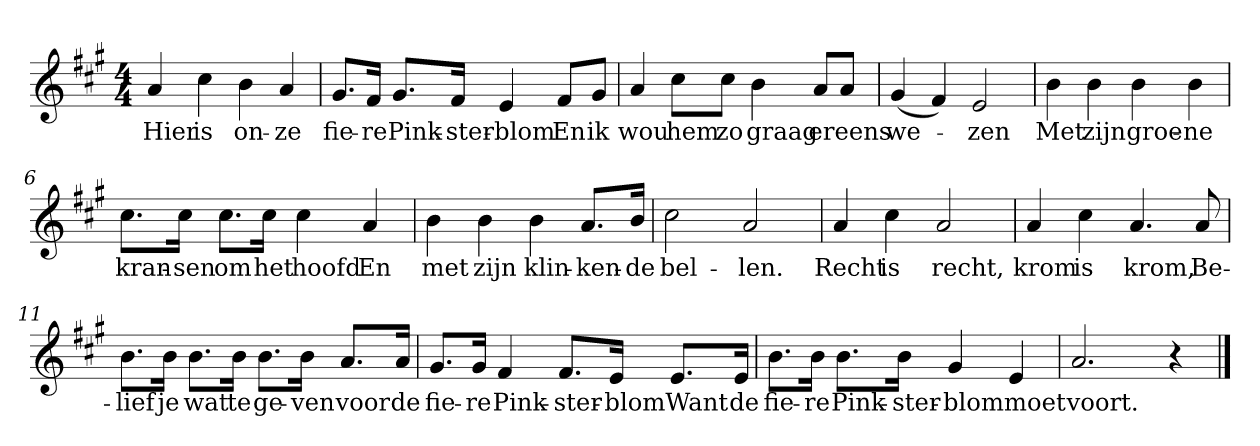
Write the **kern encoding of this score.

**kern	**text
*part1	*part1
*staff1	*staff1
*clefG2	*
*k[f#c#g#]	*
*A:	*
*M4/4	*
*MM120	*
=1	=1
4a	Hier
4cc#	is
4b	on-
4a	-ze
=2	=2
8.g#/L	fie-
16f#/Jk	-re
8.g#/L	Pink-
16f#/Jk	-ster-
4e	-blom
8f#/L	En
8g#/J	ik
=3	=3
4a	wou
8cc#\L	hem
8cc#\J	zo
4b	graag
8a/L	er
8a/J	eens
=4	=4
(4g#	we-
4f#)	.
2e	-zen
=5	=5
4b	Met
4b	zijn
4b	groe-
4b	-ne
=6	=6
8.cc#\L	kran-
16cc#\Jk	-sen
8.cc#\L	om
16cc#\Jk	het
4cc#	hoofd
4a	En
=7	=7
4b	met
4b	zijn
4b	klin-
8.a/L	-ken-
16b/Jk	-de
=8	=8
2cc#	bel-
2a	-len.
=9	=9
4a	Recht
4cc#	is
2a	recht,
=10	=10
4a	krom
4cc#	is
4.a	krom,
8a	Be-
=11	=11
8.b\L	-lief
16b\Jk	je
8.b\L	wat
16b\Jk	te
8.b\L	ge-
16b\Jk	-ven
8.a/L	voor
16a/Jk	de
=12	=12
8.g#/L	fie-
16g#/Jk	-re
4f#	Pink-
8.f#/L	-ster-
16e/Jk	-blom
8.e/L	Want
16e/Jk	de
=13	=13
8.b\L	fie-
16b\Jk	-re
8.b\L	Pink-
16b\Jk	-ster-
4g#	-blom
4e	moet
=14	=14
2.a	voort.
4r	.
==	==
*-	*-
